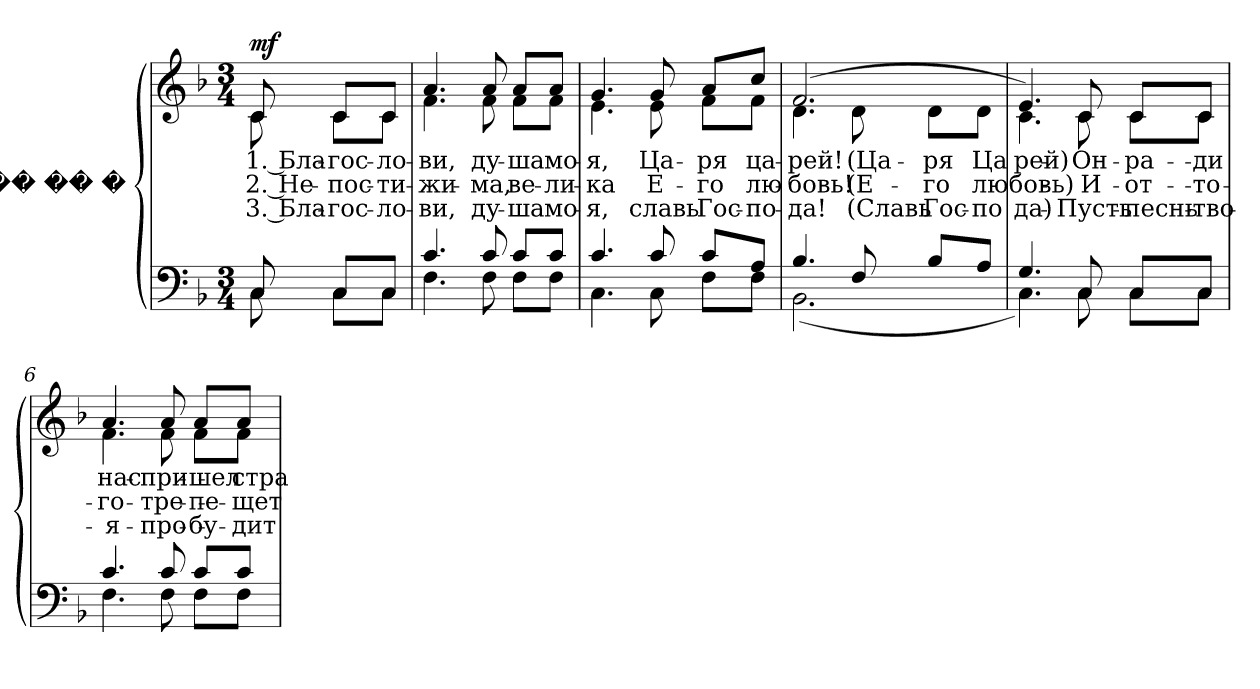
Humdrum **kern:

**kern	**kern	**text	**text	**text	**dynam
*part2	*part1	*part1	*part1	*part1	*part1
*staff2	*staff1	*staff1	*staff1	*staff1	*staff1
*I"��� �� �	*I"��� �� �	*	*	*	*
!!LO:PB:g=z
*clefF4	*clefG2	*	*	*	*
*k[b-]	*k[b-]	*	*	*	*
*F:	*F:	*	*	*	*
*M3/4	*M3/4	*	*	*	*
=1	=1	=1	=1	=1	=1
*^	*	*	*	*	*
!	!	!LO:TX:a:B:t=Не спеша	!	!	!	!
!	!	!	!LO:LY:b:color=#000000	!LO:LY:b:color=#000000	!LO:LY:b:color=#000000	!
*	*	*^	*	*	*	*
8Ci/	8Ci\	8ci/	8ci\	1. Бла-	2. Не-	3. Бла-	mf
!	!	!	!	!LO:LY:b:color=#000000	!LO:LY:b:color=#000000	!LO:LY:b:color=#000000	!
8Ci/L	8Ci\L	8ci/L	8ci\L	-гос-	-пос-	-гос-	.
!	!	!	!	!LO:LY:b:color=#000000	!LO:LY:b:color=#000000	!LO:LY:b:color=#000000	!
8Ci/J	8Ci\J	8ci/J	8ci\J	-ло-	-ти-	-ло-	.
=2	=2	=2	=2	=2	=2	=2	=2
!	!	!	!	!LO:LY:b:color=#000000	!LO:LY:b:color=#000000	!LO:LY:b:color=#000000	!
4.ci/	4.Fi\	4.ai/	4.fi\	-ви,	-жи-	-ви,	.
!	!	!	!	!LO:LY:b:color=#000000	!LO:LY:b:color=#000000	!LO:LY:b:color=#000000	!
8ci/	8Fi\	8ai/	8fi\	ду-	-ма,	ду-	.
!	!	!	!	!LO:LY:b:color=#000000	!LO:LY:b:color=#000000	!LO:LY:b:color=#000000	!
8ci/L	8Fi\L	8ai/L	8fi\L	-ша	ве-	-ша	.
!	!	!	!	!LO:LY:b:color=#000000	!LO:LY:b:color=#000000	!LO:LY:b:color=#000000	!
8ci/J	8Fi\J	8ai/J	8fi\J	мо-	-ли-	мо-	.
=3	=3	=3	=3	=3	=3	=3	=3
!	!	!	!	!LO:LY:b:color=#000000	!LO:LY:b:color=#000000	!LO:LY:b:color=#000000	!
4.ci/	4.Ci\	4.gi/	4.ei\	-я,	-ка	-я,	.
!	!	!	!	!LO:LY:b:color=#000000	!LO:LY:b:color=#000000	!LO:LY:b:color=#000000	!
8ci/	8Ci\	8gi/	8ei\	Ца-	Е-	славь	.
!	!	!	!	!LO:LY:b:color=#000000	!LO:LY:b:color=#000000	!LO:LY:b:color=#000000	!
8ci/L	8Fi\L	8ai/L	8fi\L	-ря	-го	Гос-	.
!	!	!	!	!LO:LY:b:color=#000000	!LO:LY:b:color=#000000	!LO:LY:b:color=#000000	!
8Ai/J	8Fi\J	8cci/J	8fi\J	ца-	лю-	-по-	.
=4	=4	=4	=4	=4	=4	=4	=4
!	!	!	!	!LO:LY:b:color=#000000	!LO:LY:b:color=#000000	!LO:LY:b:color=#000000	!
4.B-i/	(2.BB-i\	(2.fi/	4.di\	-рей!	-бовь!	-да!	.
!	!	!	!	!LO:LY:b:color=#000000	!LO:LY:b:color=#000000	!LO:LY:b:color=#000000	!
8Fi/	.	.	8di\	(Ца-	(Е-	(Славь	.
!	!	!	!	!LO:LY:b:color=#000000	!LO:LY:b:color=#000000	!LO:LY:b:color=#000000	!
8B-i/L	.	.	8di\L	-ря	-го	Гос-	.
!	!	!	!	!LO:LY:b:color=#000000	!LO:LY:b:color=#000000	!LO:LY:b:color=#000000	!
8Ai/J	.	.	8di\J	Ца-	лю-	-по-	.
=5	=5	=5	=5	=5	=5	=5	=5
!	!	!	!	!LO:LY:b:color=#000000	!LO:LY:b:color=#000000	!LO:LY:b:color=#000000	!
4.Gi/	4.Ci\)	4.ei/)	4.ci\	-рей)	-бовь)	-да)	.
!	!	!	!	!LO:LY:b:color=#000000	!LO:LY:b:color=#000000	!LO:LY:b:color=#000000	!
8Ci/	8Ci\	8ci/	8ci\	Он	И	Пусть	.
!	!	!	!	!LO:LY:b:color=#000000	!LO:LY:b:color=#000000	!LO:LY:b:color=#000000	!
8Ci/L	8Ci\L	8ci/L	8ci\L	ра-	от-	песнь	.
!	!	!	!	!LO:LY:b:color=#000000	!LO:LY:b:color=#000000	!LO:LY:b:color=#000000	!
8Ci/J	8Ci\J	8ci/J	8ci\J	-ди	-то-	тво-	.
!!LO:LB:g=z	!!
=6	=6	=6	=6	=6	=6	=6	=6
!	!	!	!	!LO:LY:b:color=#000000	!LO:LY:b:color=#000000	!LO:LY:b:color=#000000	!
4.ci/	4.Fi\	4.ai/	4.fi\	нас	-го	-я	.
!	!	!	!	!LO:LY:b:color=#000000	!LO:LY:b:color=#000000	!LO:LY:b:color=#000000	!
8ci/	8Fi\	8ai/	8fi\	при-	тре-	про-	.
!	!	!	!	!LO:LY:b:color=#000000	!LO:LY:b:color=#000000	!LO:LY:b:color=#000000	!
8ci/L	8Fi\L	8ai/L	8fi\L	-шел	-пе-	-бу-	.
!	!	!	!	!LO:LY:b:color=#000000	!LO:LY:b:color=#000000	!LO:LY:b:color=#000000	!
8ci/J	8Fi\J	8ai/J	8fi\J	стра-	-щет	-дит	.
*v	*v	*	*	*	*	*	*
*	*v	*v	*	*	*	*
=	=	=	=	=	=
*-	*-	*-	*-	*-	*-
